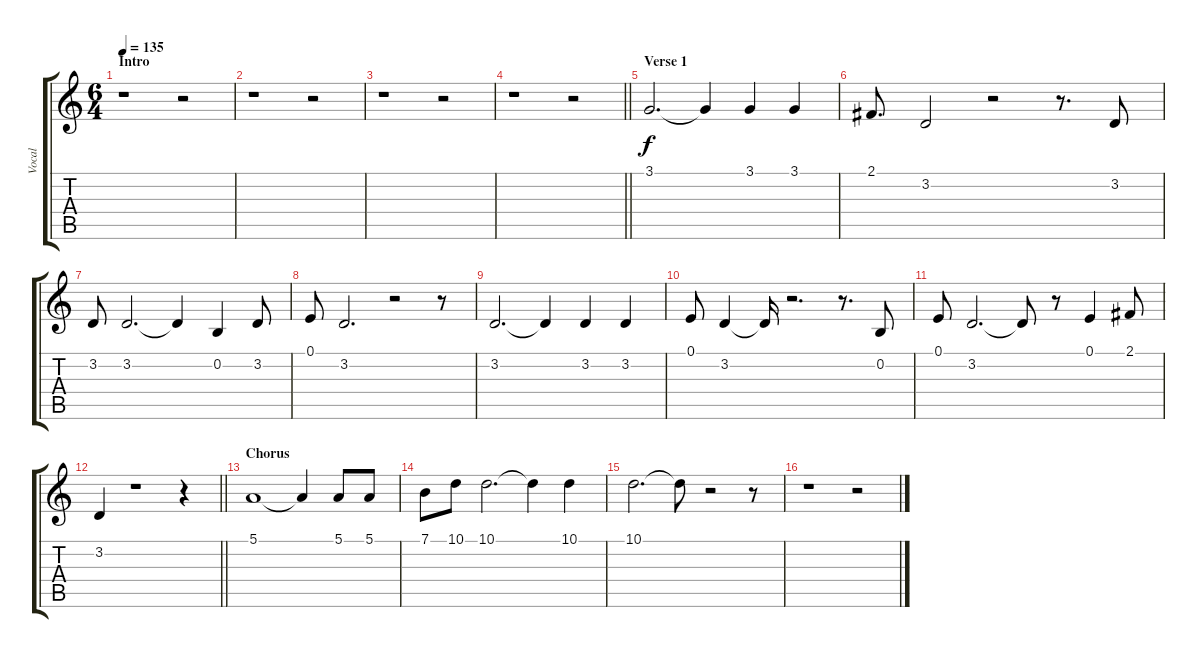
\track ("Vocal" "Vocal") {instrument englishhorn}
\staff {score tabs}
\tuning (E4 B3 G3 D3 A2 E2) {hide}
\ts (6 4)
\section ("" "Intro")
\tempo 135
\clef g2
\ks c
r.1{dy f instrument englishhorn} r.2 |
r.1 r.2 |
r.1 r.2 |
\barLineRight lightlight
r.1 r.2 |
\section ("" "Verse 1")
3.1.2{d} 3.1{t}.4 3.1.4 3.1.4 |
2.1.8{d} 3.2.2 r.2 r.8{d} 3.2.8 |
3.2.8 3.2.2{d} 3.2{t}.4 0.2.4 3.2.8 |
0.1.8 3.2.2{d} r.2 r.8 |
3.2.2{d} 3.2{t}.4 3.2.4 3.2.4 |
0.1.8 3.2.4 3.2{t}.16 r.2{d} r.8{d} 0.2.8 |
0.1.8 3.2.2{d} 3.2{t}.8 r.8 0.1.4 2.1.8 |
\barLineRight lightlight
3.2.4 r.1 r.4 |
\section ("" "Chorus")
5.1.1 5.1{t}.4 5.1.8 5.1.8 |
7.1.8 10.1.8 10.1.2{d} 10.1{t}.4 10.1.4 |
10.1.2{d} 10.1{t}.8 r.2 r.8 |
r.1 r.2
